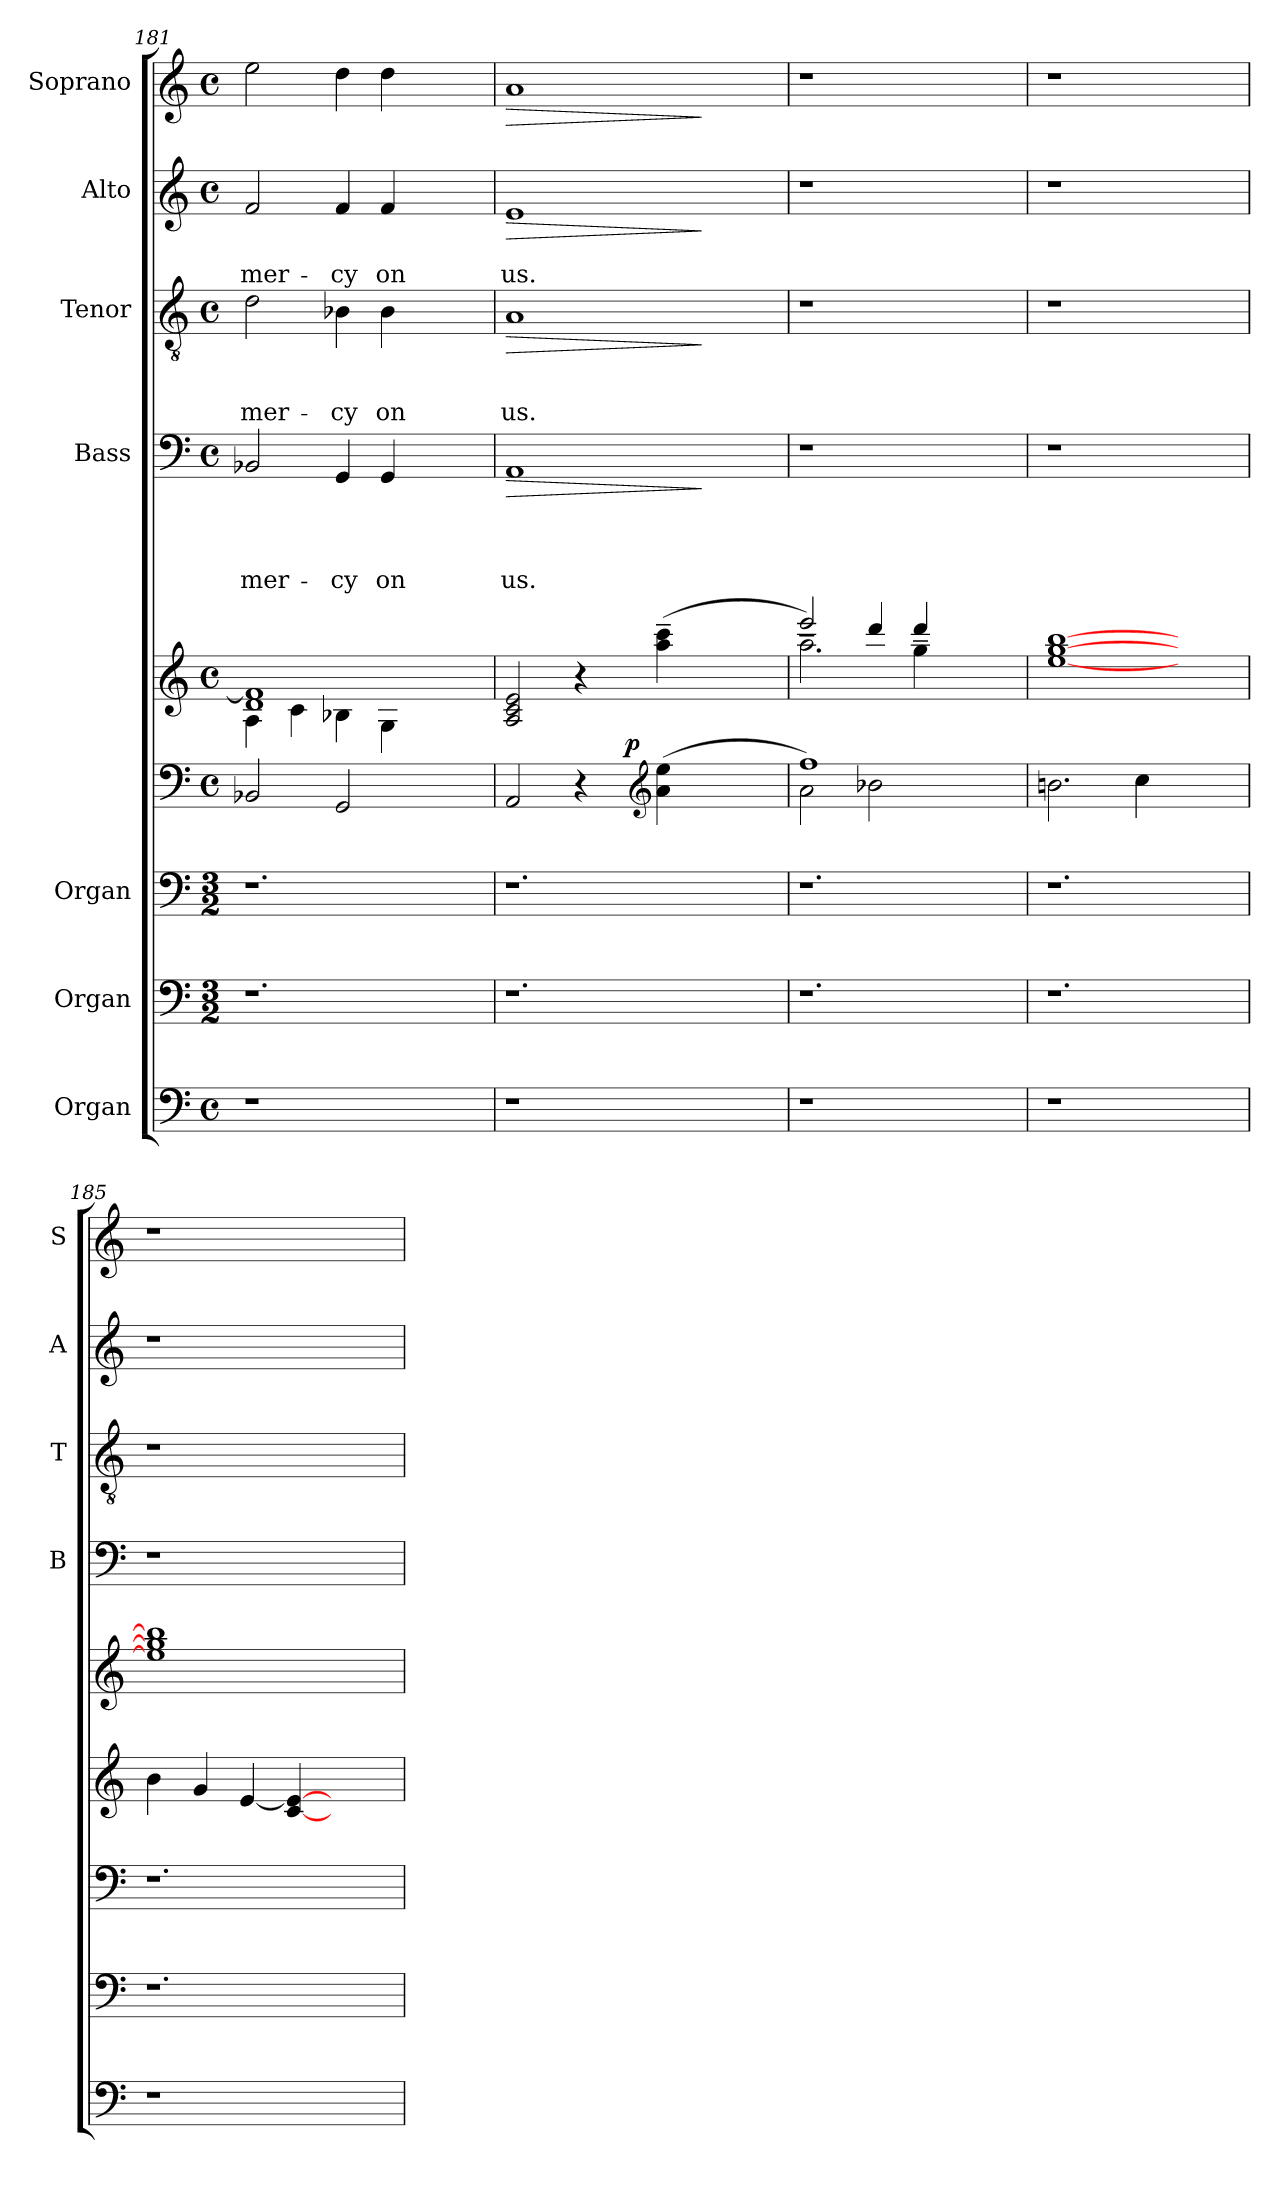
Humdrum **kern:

**kern	**kern	**kern	**kern	**dynam	**kern	**kern	**text	**text	**text	**text	**dynam	**kern	**text	**text	**text	**dynam	**kern	**text	**text	**dynam	**kern	**dynam
*part9	*part8	*part7	*part6	*part6	*part5	*part4	*part4	*part4	*part4	*part4	*part4	*part3	*part3	*part3	*part3	*part3	*part2	*part2	*part2	*part2	*part1	*part1
*staff9	*staff8	*staff7	*staff6	*staff6	*staff5	*staff4	*staff4	*staff4	*staff4	*staff4	*staff4	*staff3	*staff3	*staff3	*staff3	*staff3	*staff2	*staff2	*staff2	*staff2	*staff1	*staff1
*I"Organ	*I"Organ	*I"Organ	*	*	*	*I"Bass	*	*	*	*	*	*I"Tenor	*	*	*	*	*I"Alto	*	*	*	*I"Soprano	*
*	*	*	*	*	*	*I'B	*	*	*	*	*	*I'T	*	*	*	*	*I'A	*	*	*	*I'S	*
*clefF4	*clefF4	*clefF4	*clefF4	*	*clefG2	*clefF4	*	*	*	*	*	*clefGv2	*	*	*	*	*clefG2	*	*	*	*clefG2	*
*k[]	*k[]	*k[]	*k[]	*	*k[]	*k[]	*	*	*	*	*	*k[]	*	*	*	*	*k[]	*	*	*	*k[]	*
*C:	*C:	*C:	*C:	*	*C:	*C:	*	*	*	*	*	*C:	*	*	*	*	*C:	*	*	*	*C:	*
*M4/4	*M3/2	*M3/2	*M4/4	*	*M4/4	*M4/4	*	*	*	*	*	*M4/4	*	*	*	*	*M4/4	*	*	*	*M4/4	*
*met(c)	*	*	*met(c)	*	*met(c)	*met(c)	*	*	*	*	*	*met(c)	*	*	*	*	*met(c)	*	*	*	*met(c)	*
=181	=181	=181	=181	=181	=181	=181	=181	=181	=181	=181	=181	=181	=181	=181	=181	=181	=181	=181	=181	=181	=181	=181
*	*	*	*	*	*^	*	*	*	*	*	*	*	*	*	*	*	*	*	*	*	*	*
!	!	!	!	!	!	!	!	!	!	!	!LO:LY:b	!	!	!	!	!LO:LY:b	!	!	!	!LO:LY:b	!	!	!
1r	1.r	1.r	2BB-X/	.	1d 1f]	4A\	2BB-X/	.	.	.	mer-	.	2d\	.	.	mer-	.	2f/	.	mer-	.	2ee\	.
.	.	.	.	.	.	4c\	.	.	.	.	.	.	.	.	.	.	.	.	.	.	.	.	.
!	!	!	!	!	!	!	!	!	!	!	!LO:LY:b	!	!	!	!	!LO:LY:b	!	!	!	!LO:LY:b	!	!	!
.	.	.	2GG/	.	.	4B-X\	4GG/	.	.	.	-cy	.	4B-X\	.	.	-cy	.	4f/	.	-cy	.	4dd\	.
!	!	!	!	!	!	!	!	!	!	!	!LO:LY:b	!	!	!	!	!LO:LY:b	!	!	!	!LO:LY:b	!	!	!
.	.	.	.	.	.	4G\	4GG/	.	.	.	on	.	4B-\	.	.	on	.	4f/	.	on	.	4dd\	.
2ryy	.	.	2ryy	.	2ryy	2ryy	2ryy	.	.	.	.	.	2ryy	.	.	.	.	2ryy	.	.	.	2ryy	.
!!LO:LB:g=z
=182	=182	=182	=182	=182	=182	=182	=182	=182	=182	=182	=182	=182	=182	=182	=182	=182	=182	=182	=182	=182	=182	=182	=182
!	!	!	!	!	!	!	!	!	!	!	!LO:LY:b	!LO:HP:b	!	!	!	!LO:LY:b	!LO:HP:b	!	!	!LO:LY:b	!LO:HP:b	!	!LO:HP:b
*	*	*	*^	*	*v	*v	*	*	*	*	*	*	*	*	*	*	*	*	*	*	*	*	*
1r	1.r	1.r	2AA/	3%2ryy	.	2A/ 2c/ 2e/	1AA	.	.	.	us.	>	1A	.	.	us.	>	1e	.	us.	>	1a	>
.	.	.	4r	.	.	4r	.	.	.	.	.	.	.	.	.	.	.	.	.	.	.	.	.
.	.	.	.	24ryy	.	.	.	.	.	.	.	.	.	.	.	.	.	.	.	.	.	.	.
!	!	!	!	!	!LO:DY:a	!	!	!	!	!	!	!	!	!	!	!	!	!	!	!	!	!	!
.	.	.	.	3%2ryy	p	.	.	.	.	.	.	.	.	.	.	.	.	.	.	.	.	.	.
*	*	*	*clefG2	*	*	*	*	*	*	*	*	*	*	*	*	*	*	*	*	*	*	*	*
.	.	.	(>4a\ 4ee\	.	.	(>4aa\~> 4ccc\~>	.	.	.	.	.	.	.	.	.	.	.	.	.	.	.	.	.
2ryy	.	.	2ryy	.	.	2ryy	2ryy	.	.	.	.	]	2ryy	.	.	.	]	2ryy	.	.	]	2ryy	]
.	.	.	.	12.ryy	.	.	.	.	.	.	.	.	.	.	.	.	.	.	.	.	.	.	.
=183	=183	=183	=183	=183	=183	=183	=183	=183	=183	=183	=183	=183	=183	=183	=183	=183	=183	=183	=183	=183	=183	=183	=183
*	*	*	*	*	*	*^	*	*	*	*	*	*	*	*	*	*	*	*	*	*	*	*	*
1r	1.r	1.r	1ff	2a\)	.	2.aa~<\)	2eee/	1r	.	.	.	.	.	1r	.	.	.	.	1r	.	.	.	1r	.
.	.	.	.	2b-X\	.	.	4ddd/	.	.	.	.	.	.	.	.	.	.	.	.	.	.	.	.	.
.	.	.	.	.	.	4gg~<\	4ddd/	.	.	.	.	.	.	.	.	.	.	.	.	.	.	.	.	.
2ryy	.	.	2ryy	2ryy	.	2ryy	2ryy	2ryy	.	.	.	.	.	2ryy	.	.	.	.	2ryy	.	.	.	2ryy	.
*	*	*	*v	*v	*	*	*	*	*	*	*	*	*	*	*	*	*	*	*	*	*	*	*	*
*	*	*	*	*	*v	*v	*	*	*	*	*	*	*	*	*	*	*	*	*	*	*	*	*
=184	=184	=184	=184	=184	=184	=184	=184	=184	=184	=184	=184	=184	=184	=184	=184	=184	=184	=184	=184	=184	=184	=184
1r	1.r	1.r	2.bn\	.	[<1ee [>1gg [>1bb	1r	.	.	.	.	.	1r	.	.	.	.	1r	.	.	.	1r	.
.	.	.	4cc\	.	.	.	.	.	.	.	.	.	.	.	.	.	.	.	.	.	.	.
2ryy	.	.	2ryy	.	2ryy	2ryy	.	.	.	.	.	2ryy	.	.	.	.	2ryy	.	.	.	2ryy	.
=185	=185	=185	=185	=185	=185	=185	=185	=185	=185	=185	=185	=185	=185	=185	=185	=185	=185	=185	=185	=185	=185	=185
1r	1.r	1.r	4b\	.	1ee] 1gg] 1bb]	1r	.	.	.	.	.	1r	.	.	.	.	1r	.	.	.	1r	.
.	.	.	4g/	.	.	.	.	.	.	.	.	.	.	.	.	.	.	.	.	.	.	.
.	.	.	[<4e/	.	.	.	.	.	.	.	.	.	.	.	.	.	.	.	.	.	.	.
.	.	.	[<4c/ 4e/_	.	.	.	.	.	.	.	.	.	.	.	.	.	.	.	.	.	.	.
2ryy	.	.	2ryy	.	2ryy	2ryy	.	.	.	.	.	2ryy	.	.	.	.	2ryy	.	.	.	2ryy	.
=	=	=	=	=	=	=	=	=	=	=	=	=	=	=	=	=	=	=	=	=	=	=
*-	*-	*-	*-	*-	*-	*-	*-	*-	*-	*-	*-	*-	*-	*-	*-	*-	*-	*-	*-	*-	*-	*-
